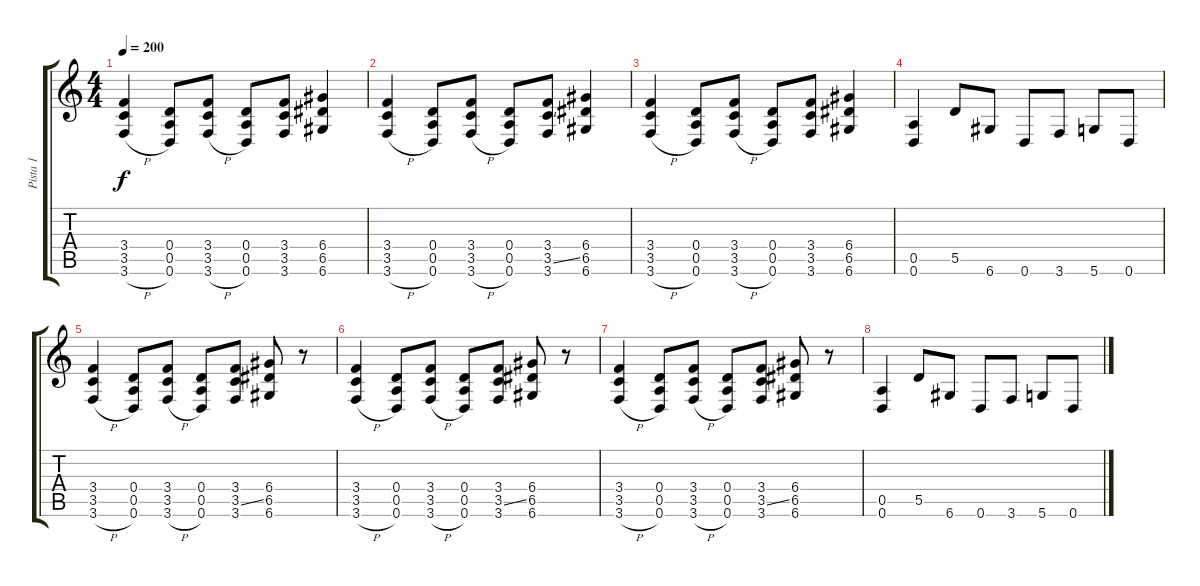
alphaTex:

\track ("Pista 1" "Pista 1") {instrument distortionguitar}
\staff {score tabs}
\tuning (E4 B3 G3 D3 A2 D2) {hide}
\ts (4 4)
\tempo 200
\clef g2
\ks c
(3.4 3.5 3.6{h}).4{dy f} (0.4 0.5 0.6).8 (3.4 3.5 3.6{h}).8 (0.4 0.5 0.6).8 (3.4 3.5 3.6).8 (6.4 6.5 6.6).4 |
(3.4 3.5 3.6{h}).4 (0.4 0.5 0.6).8 (3.4 3.5 3.6{h}).8 (0.4 0.5 0.6).8 (3.4 3.5{ss} 3.6).8 (6.4 6.5 6.6).4 |
(3.4 3.5 3.6{h}).4 (0.4 0.5 0.6).8 (3.4 3.5 3.6{h}).8 (0.4 0.5 0.6).8 (3.4 3.5 3.6).8 (6.4 6.5 6.6).4 |
(0.5 0.6).4 5.5.8 6.6.8 0.6.8 3.6.8 5.6.8 0.6.8 |
(3.4 3.5 3.6{h}).4 (0.4 0.5 0.6).8 (3.4 3.5 3.6{h}).8 (0.4 0.5 0.6).8 (3.4 3.5{ss} 3.6).8 (6.4 6.5 6.6).8 r.8 |
(3.4 3.5 3.6{h}).4 (0.4 0.5 0.6).8 (3.4 3.5 3.6{h}).8 (0.4 0.5 0.6).8 (3.4 3.5{ss} 3.6).8 (6.4 6.5 6.6).8 r.8 |
(3.4 3.5 3.6{h}).4 (0.4 0.5 0.6).8 (3.4 3.5 3.6{h}).8 (0.4 0.5 0.6).8 (3.4 3.5{ss} 3.6).8 (6.4 6.5 6.6).8 r.8 |
(0.5 0.6).4 5.5.8 6.6.8 0.6.8 3.6.8 5.6.8 0.6.8
